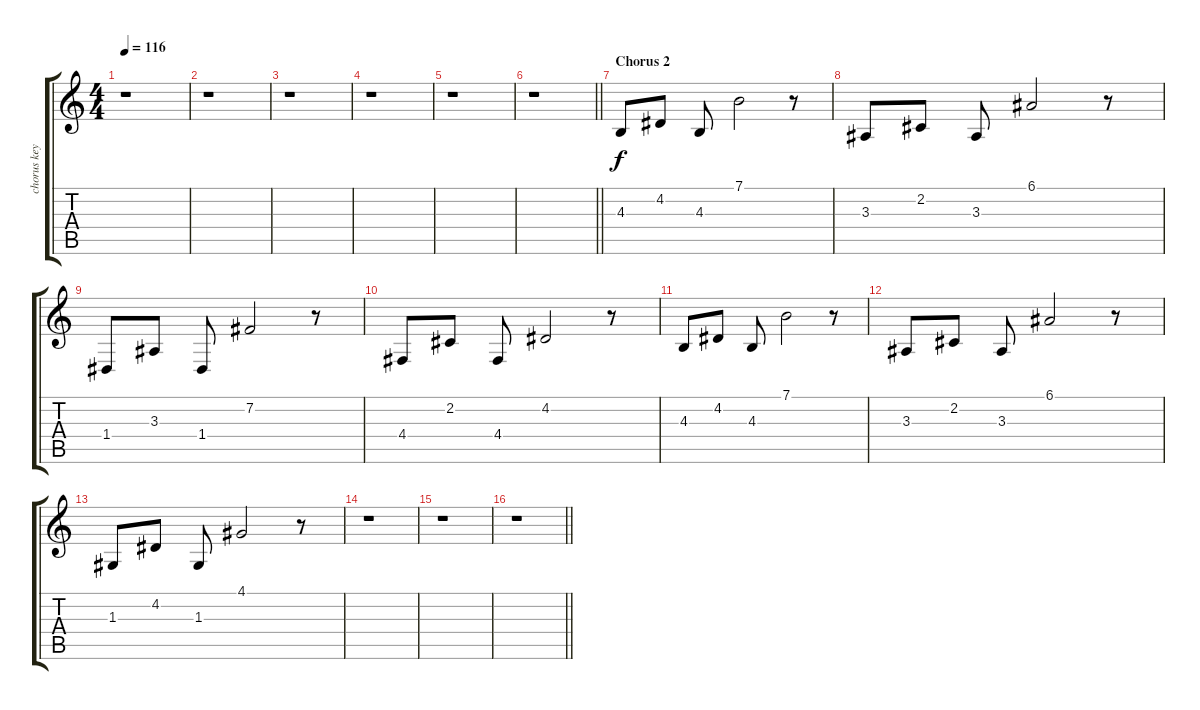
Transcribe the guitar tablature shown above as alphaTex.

\track ("chorus keyboard" "chorus key") {instrument pad3polysynth}
\staff {score tabs}
\tuning (E4 B3 G3 D3 A2 E2) {hide}
\ts (4 4)
\tempo 116
\clef g2
\ks c
r.1{dy f} |
r.1 |
r.1 |
r.1 |
r.1 |
\barLineRight lightlight
r.1 |
\section ("" "Chorus 2")
4.3.8 4.2.8 4.3.8 7.1.2 r.8 |
3.3.8 2.2.8 3.3.8 6.1.2 r.8 |
1.4.8 3.3.8 1.4.8 7.2.2 r.8 |
4.4.8 2.2.8 4.4.8 4.2.2 r.8 |
4.3.8 4.2.8 4.3.8 7.1.2 r.8 |
3.3.8 2.2.8 3.3.8 6.1.2 r.8 |
1.3.8 4.2.8 1.3.8 4.1.2 r.8 |
r.1 |
r.1 |
\barLineRight lightlight
r.1
